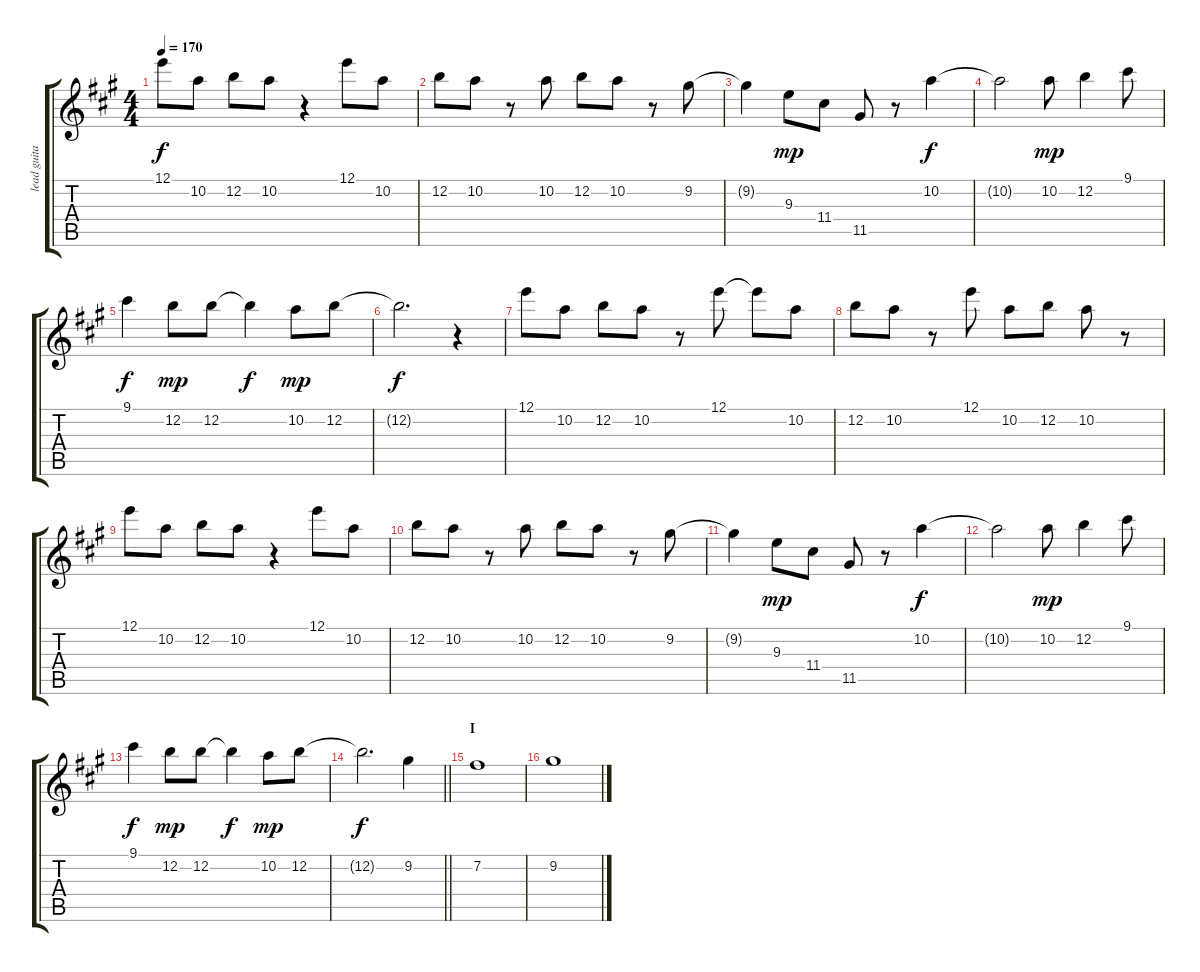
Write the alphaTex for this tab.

\track ("lead guitar" "lead guita") {instrument overdrivenguitar}
\staff {score tabs}
\tuning (E4 B3 G3 D3 A2 E2) {hide}
\ts (4 4)
\tempo 170
\clef g2
\ks a
12.1.8{dy f} 10.2.8 12.2.8 10.2.8 r.4 12.1.8 10.2.8 |
12.2.8 10.2.8 r.8 10.2.8 12.2.8 10.2.8 r.8 9.2.8 |
9.2{t}.4 9.3.8{dy mp} 11.4.8 11.5.8 r.8 10.2.4{dy f} |
10.2{t}.2 10.2.8{dy mp} 12.2.4 9.1.8 |
9.1.4{dy f} 12.2.8{dy mp} 12.2.8 12.2{t}.4{dy f} 10.2.8{dy mp} 12.2.8 |
12.2{t}.2{d dy f} r.4 |
12.1.8 10.2.8 12.2.8 10.2.8 r.8 12.1.8 12.1{t}.8 10.2.8 |
12.2.8 10.2.8 r.8 12.1.8 10.2.8 12.2.8 10.2.8 r.8 |
12.1.8 10.2.8 12.2.8 10.2.8 r.4 12.1.8 10.2.8 |
12.2.8 10.2.8 r.8 10.2.8 12.2.8 10.2.8 r.8 9.2.8 |
9.2{t}.4 9.3.8{dy mp} 11.4.8 11.5.8 r.8 10.2.4{dy f} |
10.2{t}.2 10.2.8{dy mp} 12.2.4 9.1.8 |
9.1.4{dy f} 12.2.8{dy mp} 12.2.8 12.2{t}.4{dy f} 10.2.8{dy mp} 12.2.8 |
\barLineRight lightlight
12.2{t}.2{d dy f} 9.2.4 |
\section ("" "I")
7.2.1 |
9.2.1
